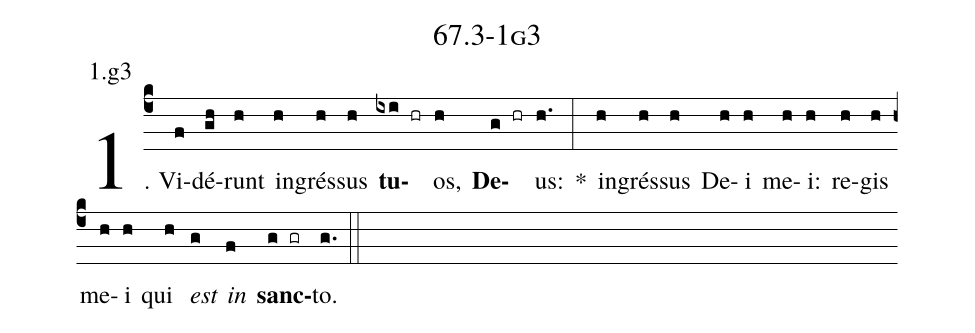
name: 67.3-1g3;
annotation: 1.g3;
%%
(c4)1. Vi(f)dé(gh)runt(h) in(h)grés(h)sus(h) <b>tu</b>(ixi hr)os,(h) <b>De</b>(g hr)us:(h.) *(:) in(h)grés(h)sus(h) De(h)i(h) me(h)i:(h) re(h)gis(h) me(h)i(h) qui(h) <i>est</i>(g) <i>in</i>(f) <b>sanc</b>(g gr)to.(g.) (::)


%E(h) u(h) o(g) u(f) a(g) e.(g.) (::)
